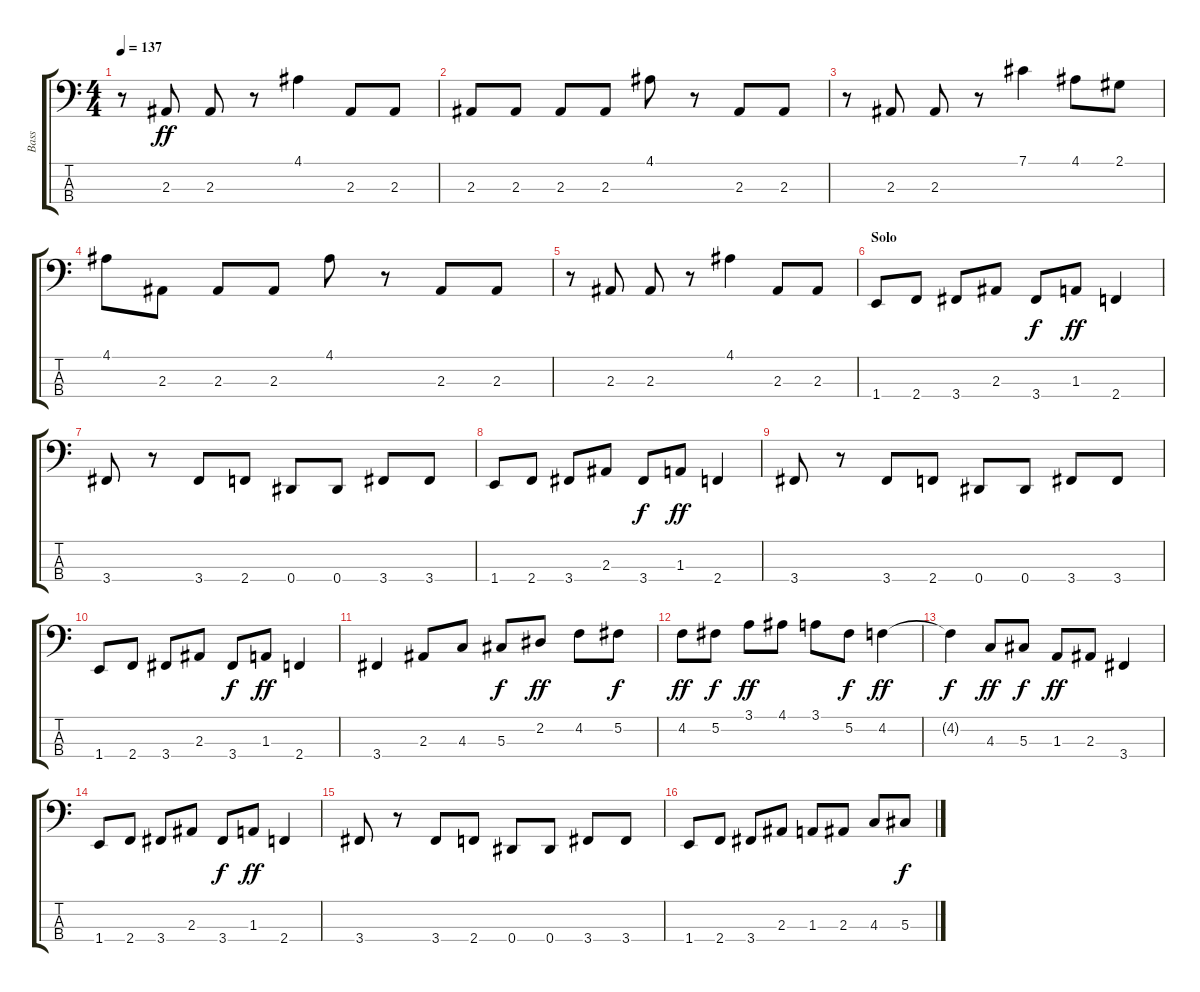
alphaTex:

\track ("Bass" "Bass") {instrument fretlessbass}
\staff {score tabs}
\tuning (Gb2 Db2 Ab1 Eb1) {hide}
\ts (4 4)
\tempo 137
\clef f4
\ks c
r.8{dy ff} 2.3.8 2.3.8 r.8 4.1.4 2.3.8 2.3.8 |
2.3.8 2.3.8 2.3.8 2.3.8 4.1.8 r.8 2.3.8 2.3.8 |
r.8 2.3.8 2.3.8 r.8 7.1.4 4.1.8 2.1.8 |
4.1.8 2.3.8 2.3.8 2.3.8 4.1.8 r.8 2.3.8 2.3.8 |
r.8 2.3.8 2.3.8 r.8 4.1.4 2.3.8 2.3.8 |
\section ("" "Solo")
1.4.8 2.4.8 3.4.8 2.3.8 3.4.8{dy f} 1.3.8{dy ff} 2.4.4 |
3.4.8 r.8 3.4.8 2.4.8 0.4.8 0.4.8 3.4.8 3.4.8 |
1.4.8 2.4.8 3.4.8 2.3.8 3.4.8{dy f} 1.3.8{dy ff} 2.4.4 |
3.4.8 r.8 3.4.8 2.4.8 0.4.8 0.4.8 3.4.8 3.4.8 |
1.4.8 2.4.8 3.4.8 2.3.8 3.4.8{dy f} 1.3.8{dy ff} 2.4.4 |
3.4.4 2.3.8 4.3.8 5.3.8{dy f} 2.2.8{dy ff} 4.2.8 5.2.8{dy f} |
4.2.8{dy ff} 5.2.8{dy f} 3.1.8{dy ff} 4.1.8 3.1.8 5.2.8{dy f} 4.2.4{dy ff} |
4.2{t}.4{dy f} 4.3.8{dy ff} 5.3.8{dy f} 1.3.8{dy ff} 2.3.8 3.4.4 |
1.4.8 2.4.8 3.4.8 2.3.8 3.4.8{dy f} 1.3.8{dy ff} 2.4.4 |
3.4.8 r.8 3.4.8 2.4.8 0.4.8 0.4.8 3.4.8 3.4.8 |
1.4.8 2.4.8 3.4.8 2.3.8 1.3.8 2.3.8 4.3.8 5.3.8{dy f}
